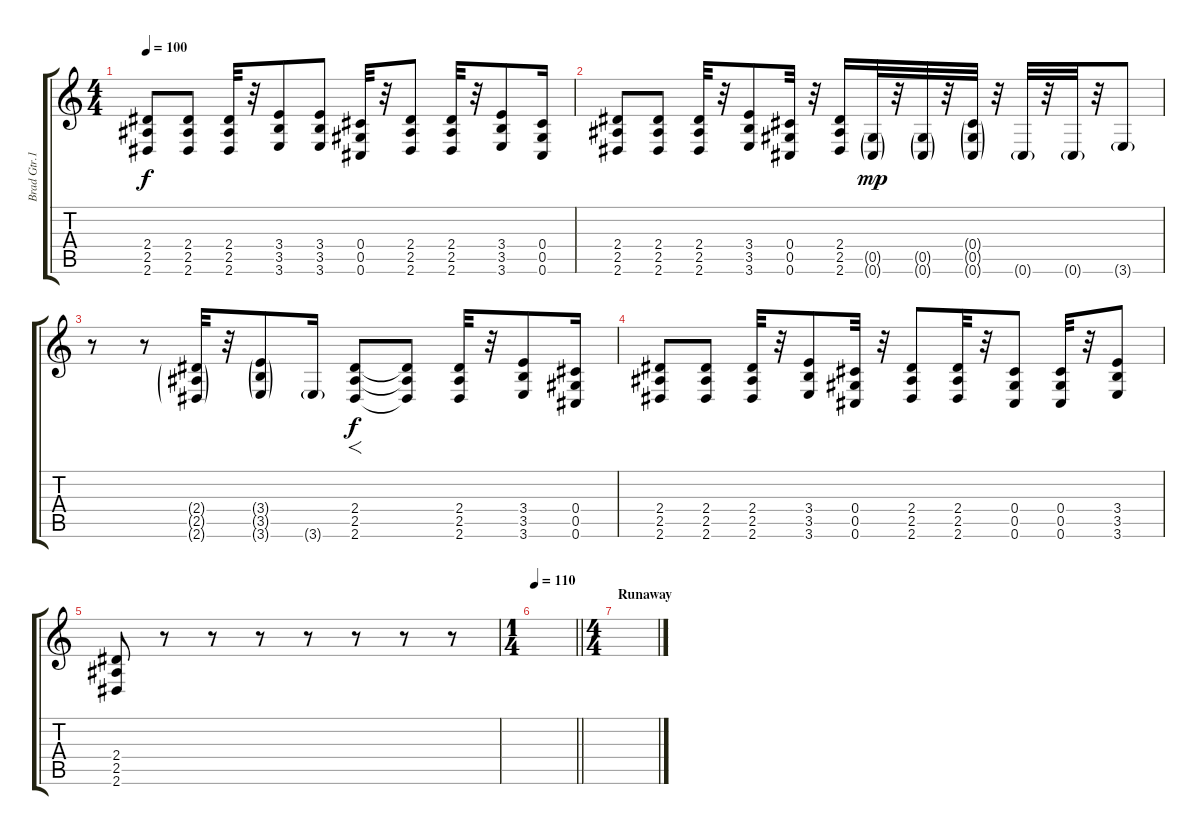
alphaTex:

\track ("Brad Gtr.1" "Brad Gtr.1") {instrument distortionguitar}
\staff {score tabs}
\tuning (Eb4 Bb3 Gb3 Db3 Ab2 Db2) {hide}
\ts (4 4)
\tempo 100
\clef g2
\ks c
(2.4 2.5 2.6).8{dy f volume 16 balance 8 instrument distortionguitar} (2.4 2.5 2.6).8 (2.4 2.5 2.6).32 r.32 (3.4 3.5 3.6).8 (3.4 3.5 3.6).8 (0.4 0.5 0.6).32 r.32 (2.4 2.5 2.6).8 (2.4 2.5 2.6).32 r.32 (3.4 3.5 3.6).8 (0.4 0.5 0.6).16 |
(2.4 2.5 2.6).8 (2.4 2.5 2.6).8 (2.4 2.5 2.6).32 r.32 (3.4 3.5 3.6).8 (0.4 0.5 0.6).32 r.32 (2.4 2.5 2.6).16 (0.5{g} 0.6{g}).32{dy mp} r.32 (0.5{g} 0.6{g}).32 r.32 (0.4{g} 0.5{g} 0.6{g}).32 r.32 0.6{g}.32 r.32 0.6{g}.32 r.32 3.6{g}.8 |
r.8{volume 16 balance 8 instrument distortionguitar} r.8 (2.4{g} 2.5{g} 2.6{g}).32 r.32 (3.4{g} 3.5{g} 3.6{g}).8 3.6{g}.16 (2.4 2.5 2.6).8{f dy f} (2.4{t} 2.5{t} 2.6{t}).8 (2.4 2.5 2.6).32 r.32 (3.4 3.5 3.6).8 (0.4 0.5 0.6).16 |
(2.4 2.5 2.6).8 (2.4 2.5 2.6).8 (2.4 2.5 2.6).32 r.32 (3.4 3.5 3.6).8 (0.4 0.5 0.6).32 r.32 (2.4 2.5 2.6).8 (2.4 2.5 2.6).32 r.32 (0.4 0.5 0.6).8 (0.4 0.5 0.6).32 r.32 (3.4 3.5 3.6).8 |
(2.4 2.5 2.6).8 r.8 r.8 r.8 r.8 r.8 r.8 r.8 |
\ts (1 4)
\tempo 110
\barLineRight lightlight
|
\ts (4 4)
\section ("" "Runaway")
